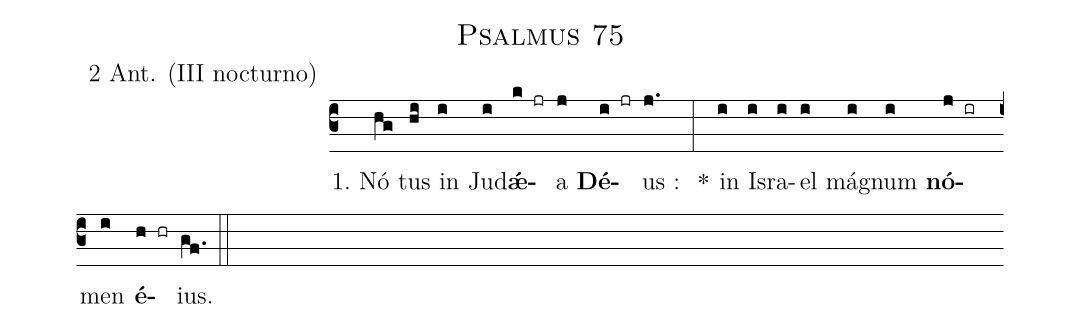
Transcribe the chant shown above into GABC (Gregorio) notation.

name:Psalmus 75;
office-part: 2 Ant. (III nocturno);
%%
(c3)
~1.~N{ó}(hg) tus(hi) in(i) Jud(i)<b><sp>'ae</sp></b>(k jr)a(j)
<b>Dé</b>(i jr)us~:(j. ) ~*(:) in(i) Is(i)ra(i)el(i) má(i)gnum(i)
<b>nó</b>(j ir z)men(i) <b>é</b>(h hr)ius.(gf.) (::)

% vim: se enc=utf8 fenc=utf8 digraph syn=gabc:
